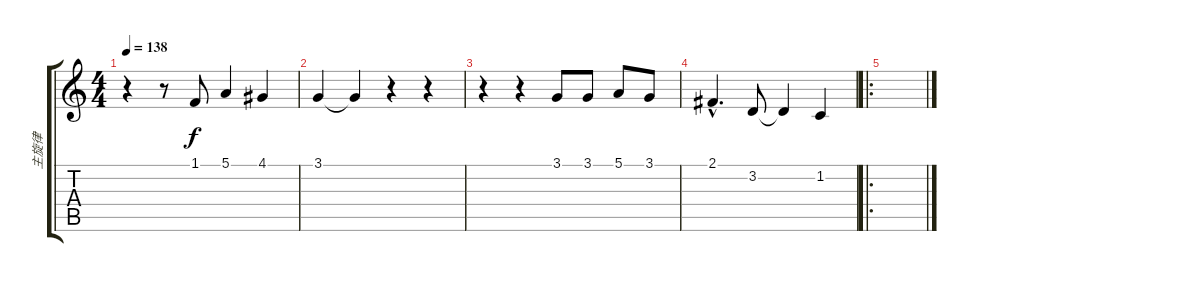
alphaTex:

\track ("主旋律" "主旋律") {instrument tenorsax}
\staff {score tabs}
\tuning (E4 B3 G3 D3 A2 E2) {hide}
\ts (4 4)
\tempo 138
\clef g2
\ks c
r.4{dy f} r.8 1.1.8 5.1.4 4.1.4 |
3.1.4 3.1{t}.4 r.4 r.4 |
r.4 r.4 3.1.8 3.1.8 5.1.8 3.1.8 |
2.1{hac}.4{d} 3.2.8 3.2{t}.4 1.2.4 |
\ro
